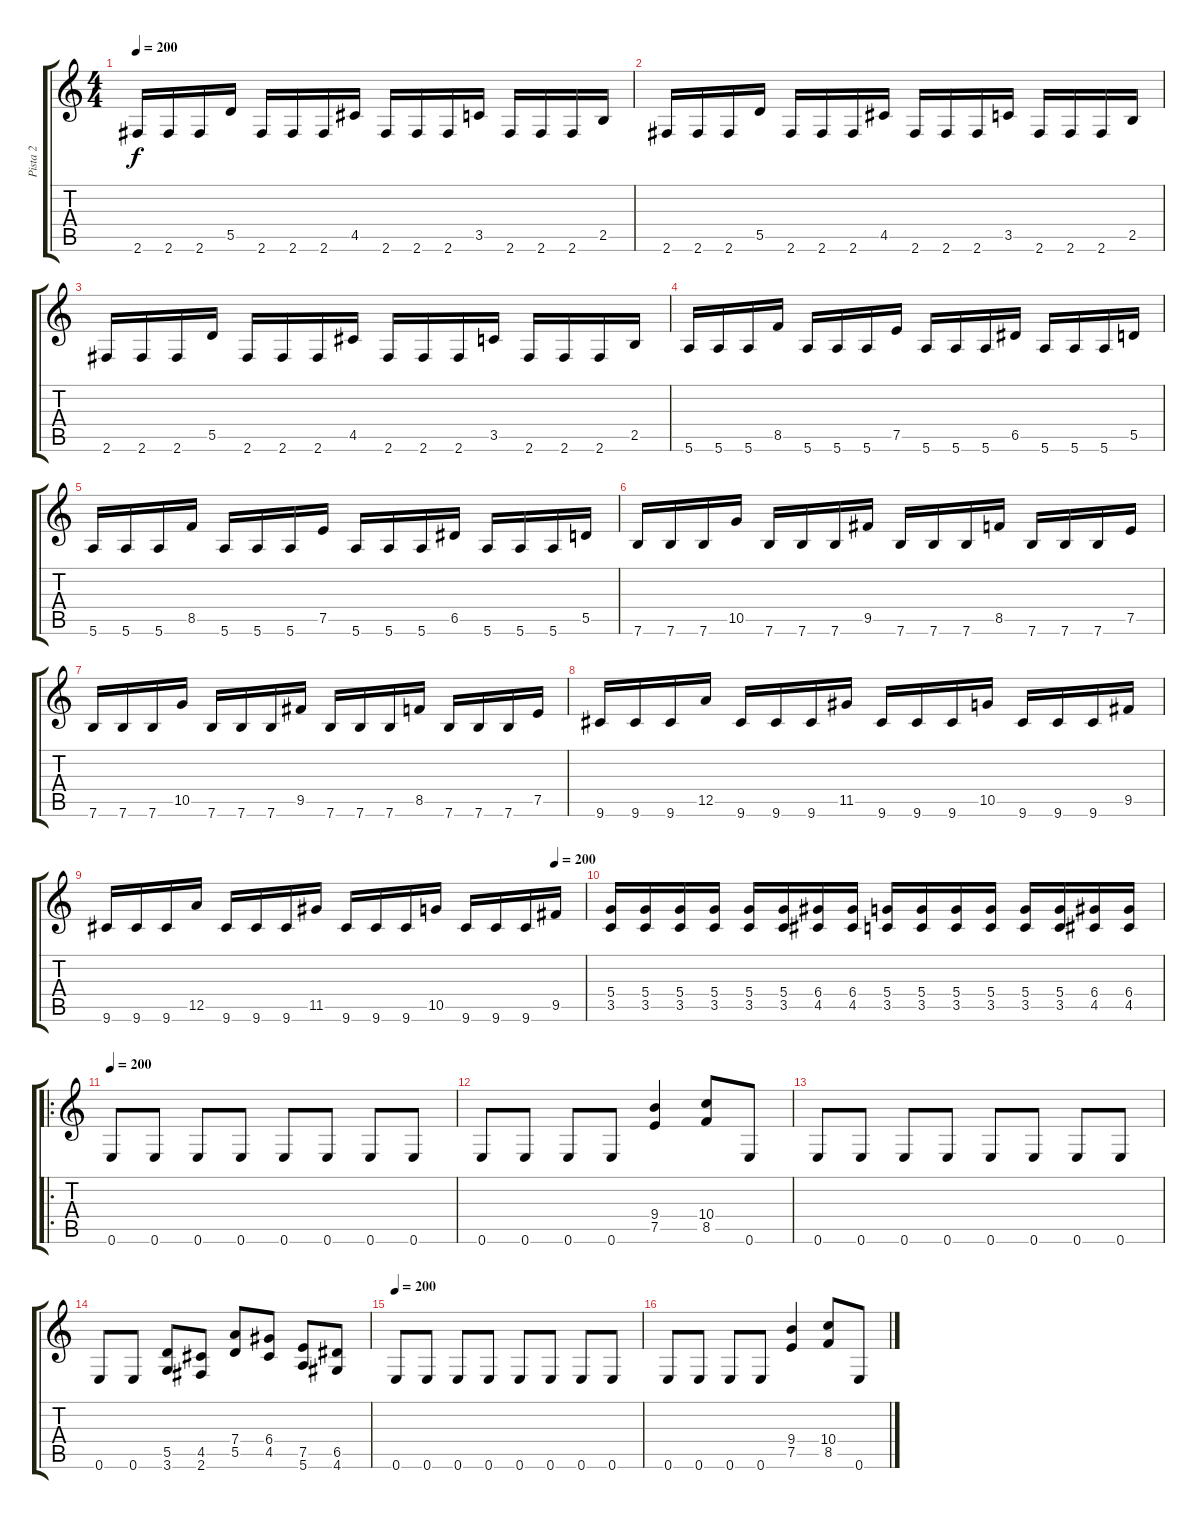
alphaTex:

\track ("Pista 2" "Pista 2") {instrument distortionguitar}
\staff {score tabs}
\tuning (E4 B3 G3 D3 A2 E2) {hide}
\ts (4 4)
\tempo 200
\clef g2
\ks c
2.6.16{dy f} 2.6.16 2.6.16 5.5.16 2.6.16 2.6.16 2.6.16 4.5.16 2.6.16 2.6.16 2.6.16 3.5.16 2.6.16 2.6.16 2.6.16 2.5.16 |
2.6.16 2.6.16 2.6.16 5.5.16 2.6.16 2.6.16 2.6.16 4.5.16 2.6.16 2.6.16 2.6.16 3.5.16 2.6.16 2.6.16 2.6.16 2.5.16 |
2.6.16 2.6.16 2.6.16 5.5.16 2.6.16 2.6.16 2.6.16 4.5.16 2.6.16 2.6.16 2.6.16 3.5.16 2.6.16 2.6.16 2.6.16 2.5.16 |
5.6.16 5.6.16 5.6.16 8.5.16 5.6.16 5.6.16 5.6.16 7.5.16 5.6.16 5.6.16 5.6.16 6.5.16 5.6.16 5.6.16 5.6.16 5.5.16 |
5.6.16 5.6.16 5.6.16 8.5.16 5.6.16 5.6.16 5.6.16 7.5.16 5.6.16 5.6.16 5.6.16 6.5.16 5.6.16 5.6.16 5.6.16 5.5.16 |
7.6.16 7.6.16 7.6.16 10.5.16 7.6.16 7.6.16 7.6.16 9.5.16 7.6.16 7.6.16 7.6.16 8.5.16 7.6.16 7.6.16 7.6.16 7.5.16 |
7.6.16 7.6.16 7.6.16 10.5.16 7.6.16 7.6.16 7.6.16 9.5.16 7.6.16 7.6.16 7.6.16 8.5.16 7.6.16 7.6.16 7.6.16 7.5.16 |
9.6.16 9.6.16 9.6.16 12.5.16 9.6.16 9.6.16 9.6.16 11.5.16 9.6.16 9.6.16 9.6.16 10.5.16 9.6.16 9.6.16 9.6.16 9.5.16 |
\tempo (200 0.9375)
9.6.16 9.6.16 9.6.16 12.5.16 9.6.16 9.6.16 9.6.16 11.5.16 9.6.16 9.6.16 9.6.16 10.5.16 9.6.16 9.6.16 9.6.16 9.5.16 |
(5.4 3.5).16 (5.4 3.5).16 (5.4 3.5).16 (5.4 3.5).16 (5.4 3.5).16 (5.4 3.5).16 (6.4 4.5).16 (6.4 4.5).16 (5.4 3.5).16 (5.4 3.5).16 (5.4 3.5).16 (5.4 3.5).16 (5.4 3.5).16 (5.4 3.5).16 (6.4 4.5).16 (6.4 4.5).16 |
\ro
\tempo 200
0.6.8 0.6.8 0.6.8 0.6.8 0.6.8 0.6.8 0.6.8 0.6.8 |
0.6.8 0.6.8 0.6.8 0.6.8 (9.4 7.5).4 (10.4 8.5).8 0.6.8 |
0.6.8 0.6.8 0.6.8 0.6.8 0.6.8 0.6.8 0.6.8 0.6.8 |
0.6.8 0.6.8 (5.5 3.6).8 (4.5 2.6).8 (7.4 5.5).8 (6.4 4.5).8 (7.5 5.6).8 (6.5 4.6).8 |
\tempo 200
0.6.8 0.6.8 0.6.8 0.6.8 0.6.8 0.6.8 0.6.8 0.6.8 |
0.6.8 0.6.8 0.6.8 0.6.8 (9.4 7.5).4 (10.4 8.5).8 0.6.8
